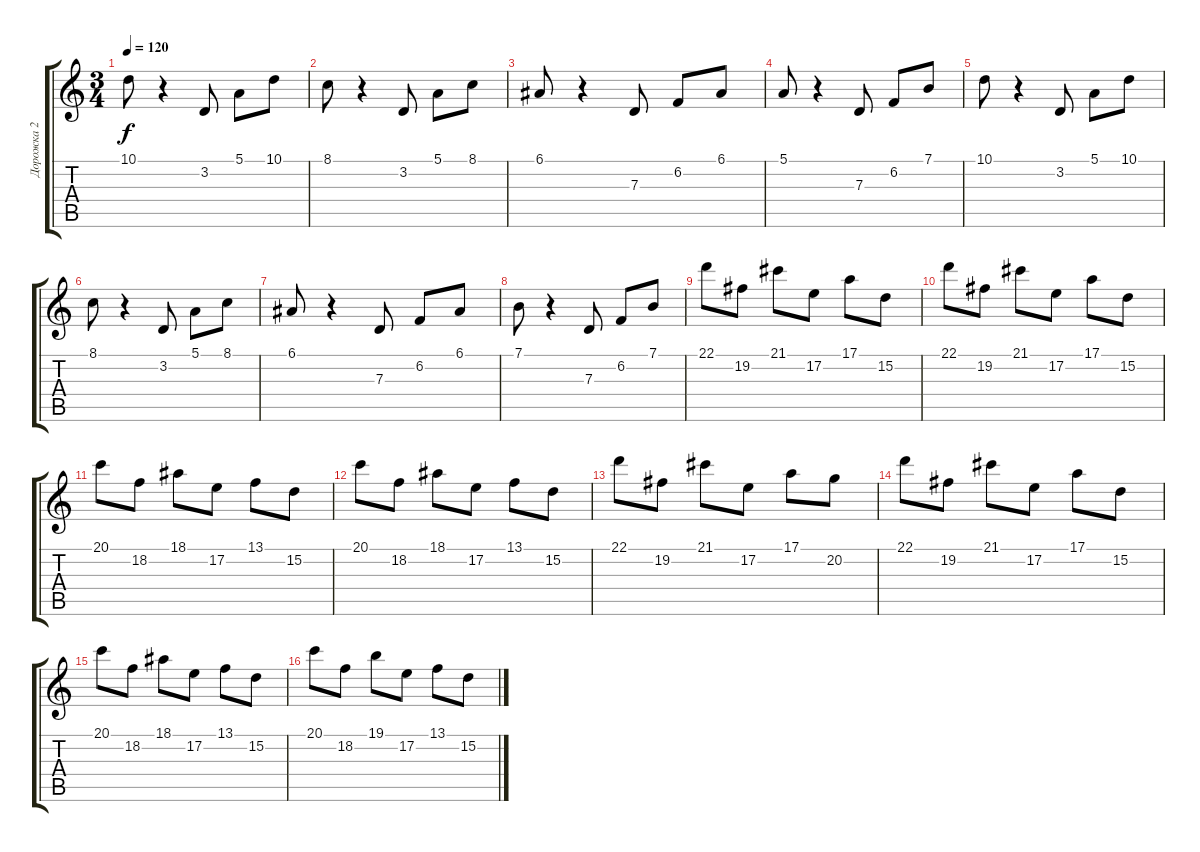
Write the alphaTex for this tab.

\track ("Дорожка 2" "Дорожка 2") {instrument acousticgrandpiano}
\staff {score tabs}
\tuning (E4 B3 G3 D3 A2 E2) {hide}
\ts (3 4)
\tempo 120
\clef g2
\ks aminor
10.1.8{dy f} r.4 3.2.8 5.1.8 10.1.8 |
8.1.8 r.4 3.2.8 5.1.8 8.1.8 |
6.1.8 r.4 7.3.8 6.2.8 6.1.8 |
5.1.8 r.4 7.3.8 6.2.8 7.1.8 |
10.1.8 r.4 3.2.8 5.1.8 10.1.8 |
8.1.8 r.4 3.2.8 5.1.8 8.1.8 |
6.1.8 r.4 7.3.8 6.2.8 6.1.8 |
7.1.8 r.4 7.3.8 6.2.8 7.1.8 |
22.1.8 19.2.8 21.1.8 17.2.8 17.1.8 15.2.8 |
22.1.8 19.2.8 21.1.8 17.2.8 17.1.8 15.2.8 |
20.1.8 18.2.8 18.1.8 17.2.8 13.1.8 15.2.8 |
20.1.8 18.2.8 18.1.8 17.2.8 13.1.8 15.2.8 |
22.1.8 19.2.8 21.1.8 17.2.8 17.1.8 20.2.8 |
22.1.8 19.2.8 21.1.8 17.2.8 17.1.8 15.2.8 |
20.1.8 18.2.8 18.1.8 17.2.8 13.1.8 15.2.8 |
20.1.8 18.2.8 19.1.8 17.2.8 13.1.8 15.2.8
